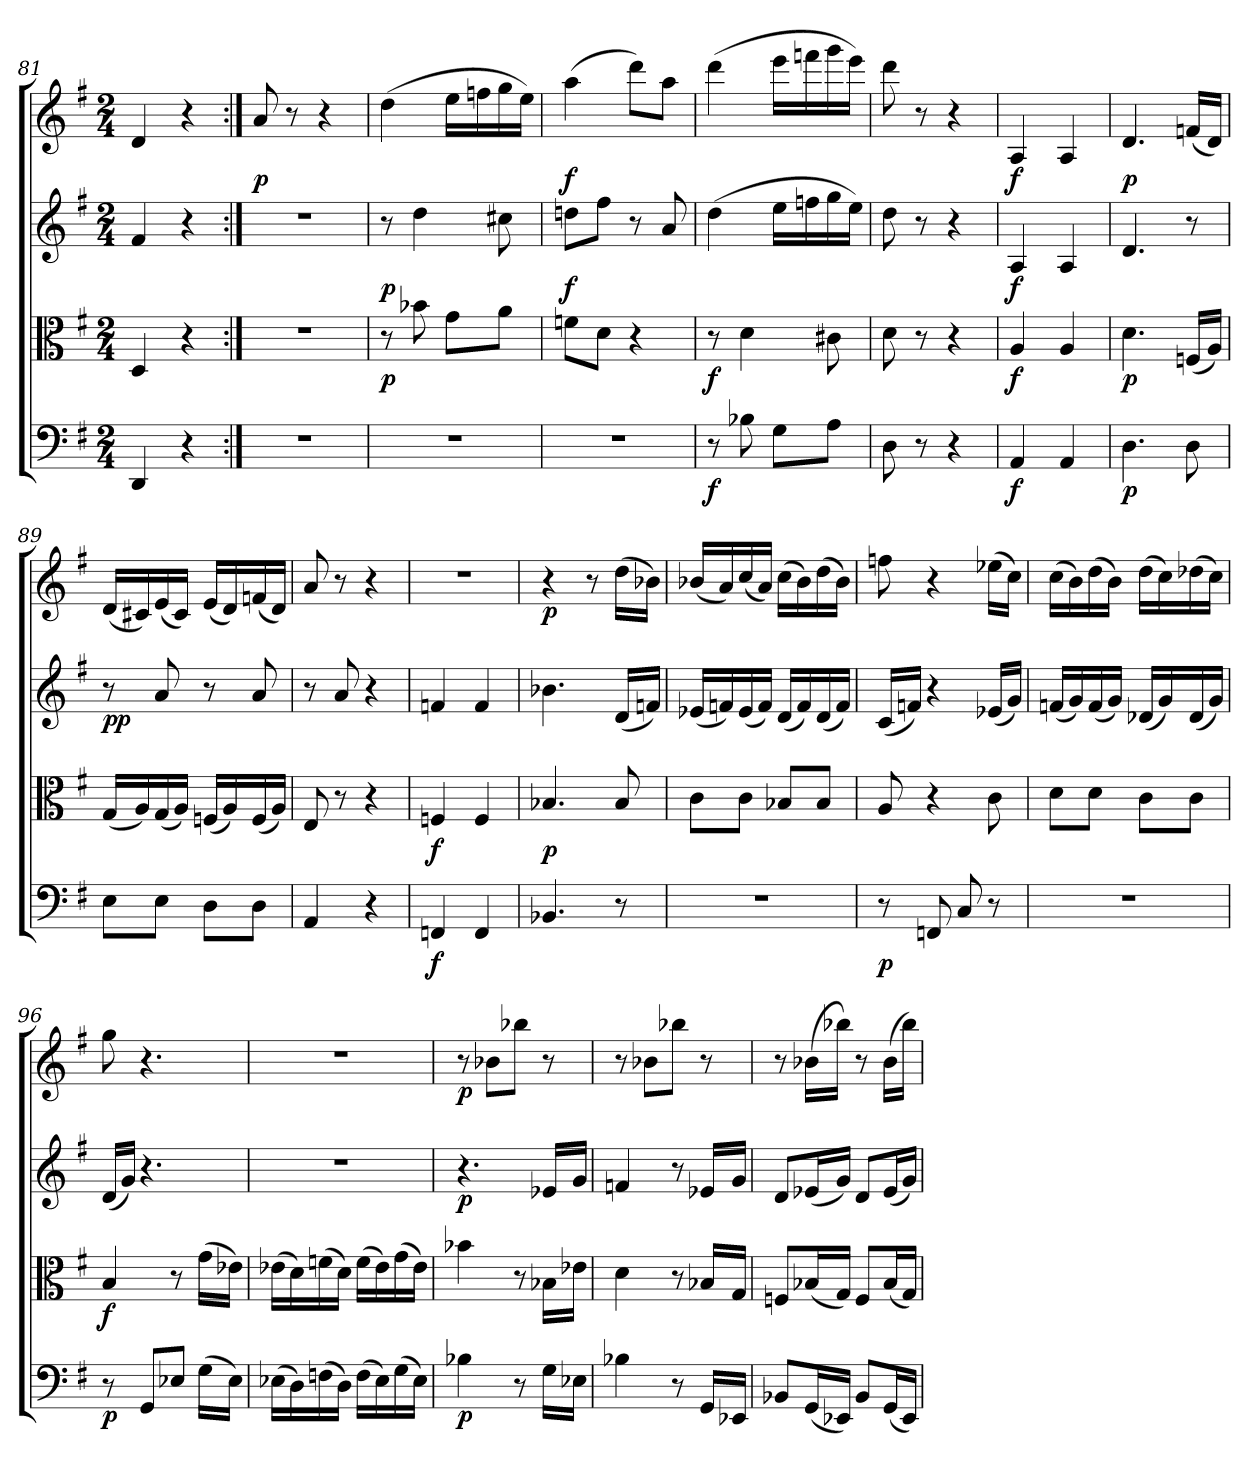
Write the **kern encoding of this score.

**kern	**dynam	**kern	**dynam	**kern	**dynam	**kern	**dynam
*part4	*part4	*part3	*part3	*part2	*part2	*part1	*part1
*staff4	*staff4	*staff3	*staff3	*staff2	*staff2	*staff1	*staff1
*clefF4	*	*clefC3	*	*clefG2	*	*clefG2	*
*k[f#]	*	*k[f#]	*	*k[f#]	*	*k[f#]	*
*M2/4	*	*M2/4	*	*M2/4	*	*M2/4	*
=81	=81	=81	=81	=81	=81	=81	=81
4DD/	.	4D/	.	4f#/	.	4d/	.
4r	.	4r	.	4r	.	4r	.
=82:|!	=82:|!	=82:|!	=82:|!	=82:|!	=82:|!	=82:|!	=82:|!
2r	.	2r	.	2r	.	8a/	p
.	.	.	.	.	.	8r	.
.	.	.	.	.	.	4r	.
=83	=83	=83	=83	=83	=83	=83	=83
2r	.	8r	p	8r	p	(4dd\	.
.	.	8b-X\	.	4dd\	.	.	.
.	.	8g\L	.	.	.	16ee\LL	.
.	.	.	.	.	.	16ffn\	.
.	.	8a\J	.	8cc#X\	.	16gg\	.
.	.	.	.	.	.	16ee\JJ)	.
=84	=84	=84	=84	=84	=84	=84	=84
2r	.	8fn\L	.	8ddn\L	f	(4aa\	f
.	.	8d\J	.	8ff#\J	.	.	.
.	.	4r	.	8r	.	8ddd\L)	.
.	.	.	.	8a/	.	8aa\J	.
=85	=85	=85	=85	=85	=85	=85	=85
8r	f	8r	f	(4dd\	.	(4ddd\	.
8B-X\	.	4d\	.	.	.	.	.
8G\L	.	.	.	16ee\LL	.	16eee\LL	.
.	.	.	.	16ffn\	.	16fffn\	.
8A\J	.	8c#X\	.	16gg\	.	16ggg\	.
.	.	.	.	16ee\JJ)	.	16eee\JJ)	.
=86	=86	=86	=86	=86	=86	=86	=86
8D\	.	8d\	.	8dd\	.	8ddd\	.
8r	.	8r	.	8r	.	8r	.
4r	.	4r	.	4r	.	4r	.
=87	=87	=87	=87	=87	=87	=87	=87
4AA/	f	4A/	f	4A/	f	4A/	f
4AA/	.	4A/	.	4A/	.	4A/	.
=88	=88	=88	=88	=88	=88	=88	=88
4.D\	p	4.d\	p	4.d/	.	4.d/	p
8D\	.	(16Fn/LL	.	8r	.	(16fn/LL	.
.	.	16A/JJ)	.	.	.	16d/JJ)	.
=89	=89	=89	=89	=89	=89	=89	=89
8E\L	.	(16G/LL	.	8r	pp	(16d/LL	.
.	.	16A/)	.	.	.	16c#X/)	.
8E\J	.	(16G/	.	8a/	.	(16e/	.
.	.	16A/JJ)	.	.	.	16c#/JJ)	.
8D\L	.	(16Fn/LL	.	8r	.	(16e/LL	.
.	.	16A/)	.	.	.	16d/)	.
8D\J	.	(16F/	.	8a/	.	(16fn/	.
.	.	16A/JJ)	.	.	.	16d/JJ)	.
=90	=90	=90	=90	=90	=90	=90	=90
4AA/	.	8E/	.	8r	.	8a/	.
.	.	8r	.	8a/	.	8r	.
4r	.	4r	.	4r	.	4r	.
=91	=91	=91	=91	=91	=91	=91	=91
4FFn/	f	4Fn/	f	4fn/	.	2r	.
4FF/	.	4F/	.	4f/	.	.	.
=92	=92	=92	=92	=92	=92	=92	=92
4.BB-X/	.	4.B-X/	p	4.b-X\	.	4r	p
.	.	.	.	.	.	8r	.
8r	.	8B-/	.	(16d/LL	.	(16dd\LL	.
.	.	.	.	16fn/JJ)	.	16b-X\JJ)	.
=93	=93	=93	=93	=93	=93	=93	=93
2r	.	8c\L	.	(16e-X/LL	.	(16b-X/LL	.
.	.	.	.	16fn/)	.	16a/)	.
.	.	8c\J	.	(16e-/	.	(16cc/	.
.	.	.	.	16f/JJ)	.	16a/JJ)	.
.	.	8B-X/L	.	(16d/LL	.	(16cc\LL	.
.	.	.	.	16f/)	.	16b-\)	.
.	.	8B-/J	.	(16d/	.	(16dd\	.
.	.	.	.	16f/JJ)	.	16b-\JJ)	.
=94	=94	=94	=94	=94	=94	=94	=94
8r	p	8A/	.	(16c/LL	.	8ffn\	.
.	.	.	.	16fn/JJ)	.	.	.
8FFn/	.	4r	.	4r	.	4r	.
8C/	.	.	.	.	.	.	.
8r	.	8c\	.	(16e-X/LL	.	(16ee-X\LL	.
.	.	.	.	16g/JJ)	.	16cc\JJ)	.
=95	=95	=95	=95	=95	=95	=95	=95
2r	.	8d\L	.	(16fn/LL	.	(16cc\LL	.
.	.	.	.	16g/)	.	16b\)	.
.	.	8d\J	.	(16f/	.	(16dd\	.
.	.	.	.	16g/JJ)	.	16b\JJ)	.
.	.	8c\L	.	(16d-X/LL	.	(16dd\LL	.
.	.	.	.	16g/)	.	16cc\)	.
.	.	8c\J	.	(16d-/	.	(16dd-X\	.
.	.	.	.	16g/JJ)	.	16cc\JJ)	.
=96	=96	=96	=96	=96	=96	=96	=96
8r	p	4B/	f	(16d/LL	.	8gg\	.
.	.	.	.	16g/JJ)	.	.	.
8GG/L	.	.	.	4.r	.	4.r	.
8E-X/J	.	8r	.	.	.	.	.
(16G\LL	.	(16g\LL	.	.	.	.	.
16E-\JJ)	.	16e-X\JJ)	.	.	.	.	.
=97	=97	=97	=97	=97	=97	=97	=97
(16E-X\LL	.	(16e-X\LL	.	2r	.	2r	.
16D\)	.	16d\)	.	.	.	.	.
(16Fn\	.	(16fn\	.	.	.	.	.
16D\JJ)	.	16d\JJ)	.	.	.	.	.
(16F\LL	.	(16f\LL	.	.	.	.	.
16E-\)	.	16e-\)	.	.	.	.	.
(16G\	.	(16g\	.	.	.	.	.
16E-\JJ)	.	16e-\JJ)	.	.	.	.	.
=98	=98	=98	=98	=98	=98	=98	=98
4B-X\	p	4b-X\	.	4.r	p	8r	p
.	.	.	.	.	.	8b-X\L	.
8r	.	8r	.	.	.	8bb-X\J	.
16G\LL	.	16B-X\LL	.	16e-X/LL	.	8r	.
16E-X\JJ	.	16e-X\JJ	.	16g/JJ	.	.	.
=99	=99	=99	=99	=99	=99	=99	=99
4B-X\	.	4d\	.	4fn/	.	8r	.
.	.	.	.	.	.	8b-X\L	.
8r	.	8r	.	8r	.	8bb-X\J	.
16GG/LL	.	16B-X/LL	.	16e-X/LL	.	8r	.
16EE-X/JJ	.	16G/JJ	.	16g/JJ	.	.	.
=100	=100	=100	=100	=100	=100	=100	=100
8BB-X/L	.	8Fn/L	.	8d/L	.	8r	.
(16GG/L	.	(16B-X/L	.	(16e-X/L	.	(16b-X\LL	.
16EE-X/JJ)	.	16G/JJ)	.	16g/JJ)	.	16bb-X\JJ)	.
8BB-/L	.	8F/L	.	8d/L	.	8r	.
(16GG/L	.	(16B-/L	.	(16e-/L	.	(16b-\LL	.
16EE-/JJ)	.	16G/JJ)	.	16g/JJ)	.	16bb-\JJ)	.
=	=	=	=	=	=	=	=
*-	*-	*-	*-	*-	*-	*-	*-
